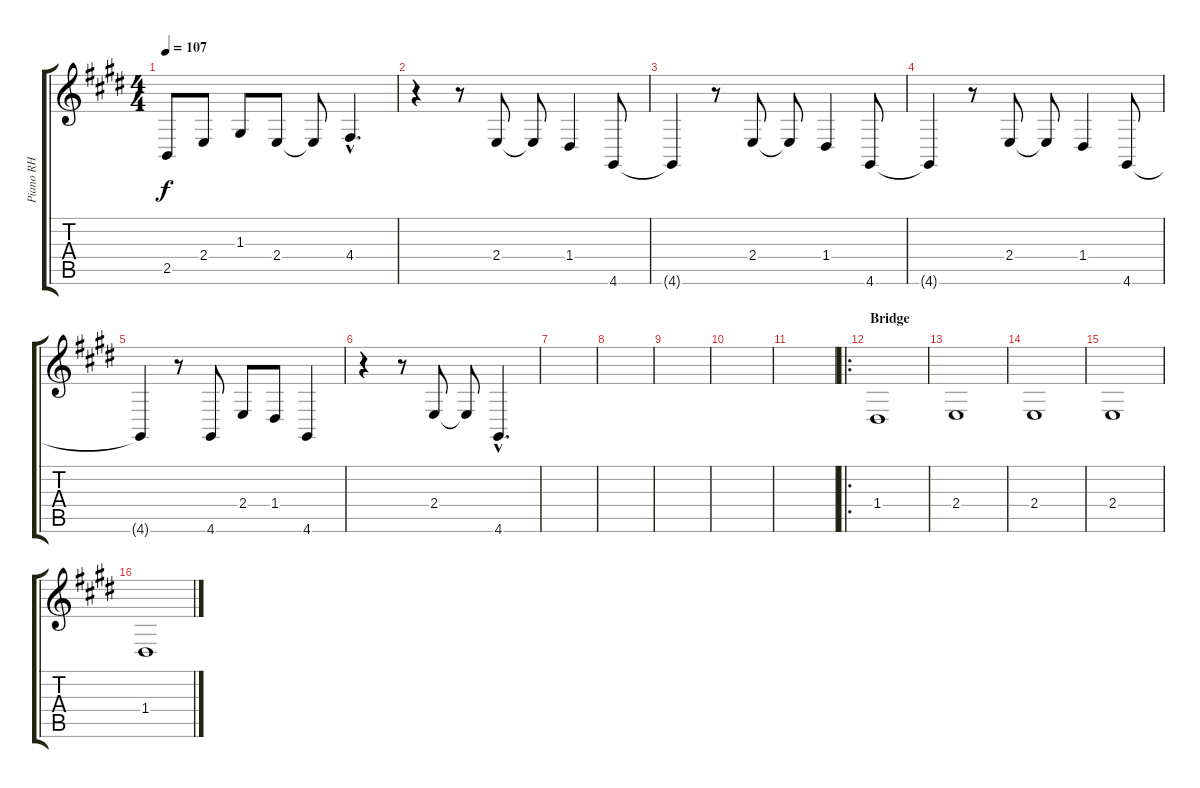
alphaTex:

\track ("Piano RH" "Piano RH") {instrument acousticgrandpiano}
\staff {score tabs}
\tuning (E4 B3 G3 D3 A2 E2) {hide}
\ts (4 4)
\tempo 107
\clef g2
\ks c#minor
2.5.8{dy f} 2.4.8 1.3.8 2.4.8 2.4{t}.8 4.4{hac}.4{d} |
r.4 r.8 2.4.8 2.4{t}.8 1.4.4 4.6.8 |
4.6{t}.4 r.8 2.4.8 2.4{t}.8 1.4.4 4.6.8 |
4.6{t}.4 r.8 2.4.8 2.4{t}.8 1.4.4 4.6.8 |
4.6{t}.4 r.8 4.6.8 2.4.8 1.4.8 4.6.4 |
r.4 r.8 2.4.8 2.4{t}.8 4.6{hac}.4{d} |
|
|
|
|
|
\ro
\section ("" "Bridge")
1.4.1 |
2.4.1 |
2.4.1 |
2.4.1 |
1.4.1
